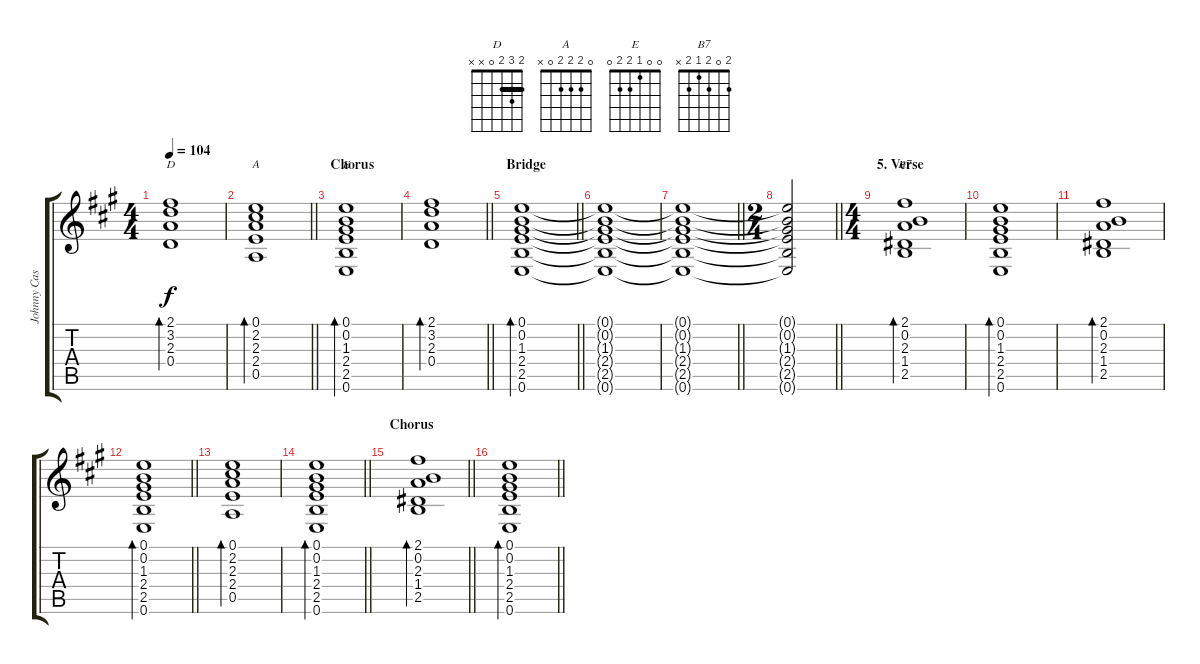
\track ("Johnny Cash (Rhythm)" "Johnny Cas") {instrument acousticguitarsteel}
\staff {score tabs}
\tuning (E4 B3 G3 D3 A2 E2) {hide}
\chord ("D" 2 3 2 0 x x) {barre 2}
\chord ("A" 0 2 2 2 0 x)
\chord ("E" 0 0 1 2 2 0)
\chord ("B7" 2 0 2 1 2 x)
\ts (4 4)
\tempo 104
\clef g2
\ks a
(2.1 3.2 2.3 0.4).1{bd 60 ch "D" dy f} |
\barLineRight lightlight
(0.1 2.2 2.3 2.4 0.5).1{bd 60 ch "A"} |
\section ("" "Chorus")
(0.1 0.2 1.3 2.4 2.5 0.6).1{bd 60 ch "E"} |
\barLineRight lightlight
(2.1 3.2 2.3 0.4).1{bd 60} |
\section ("" "Bridge")
\barLineRight lightlight
(0.1 0.2 1.3 2.4 2.5 0.6).1{bd 60} |
(0.1{t} 0.2{t} 1.3{t} 2.4{t} 2.5{t} 0.6{t}).1 |
\barLineRight lightlight
(0.1{t} 0.2{t} 1.3{t} 2.4{t} 2.5{t} 0.6{t}).1 |
\ts (2 4)
\barLineRight lightlight
(0.1{t} 0.2{t} 1.3{t} 2.4{t} 2.5{t} 0.6{t}).2 |
\ts (4 4)
\section ("" "5. Verse")
(2.1 0.2 2.3 1.4 2.5).1{bd 60 ch "B7"} |
(0.1 0.2 1.3 2.4 2.5 0.6).1{bd 60} |
(2.1 0.2 2.3 1.4 2.5).1{bd 60} |
\barLineRight lightlight
(0.1 0.2 1.3 2.4 2.5 0.6).1{bd 60} |
(0.1 2.2 2.3 2.4 0.5).1{bd 60} |
\barLineRight lightlight
(0.1 0.2 1.3 2.4 2.5 0.6).1{bd 60} |
\section ("" "Chorus")
\barLineRight lightlight
(2.1 0.2 2.3 1.4 2.5).1{bd 60} |
\barLineRight lightlight
(0.1 0.2 1.3 2.4 2.5 0.6).1{bd 60}
